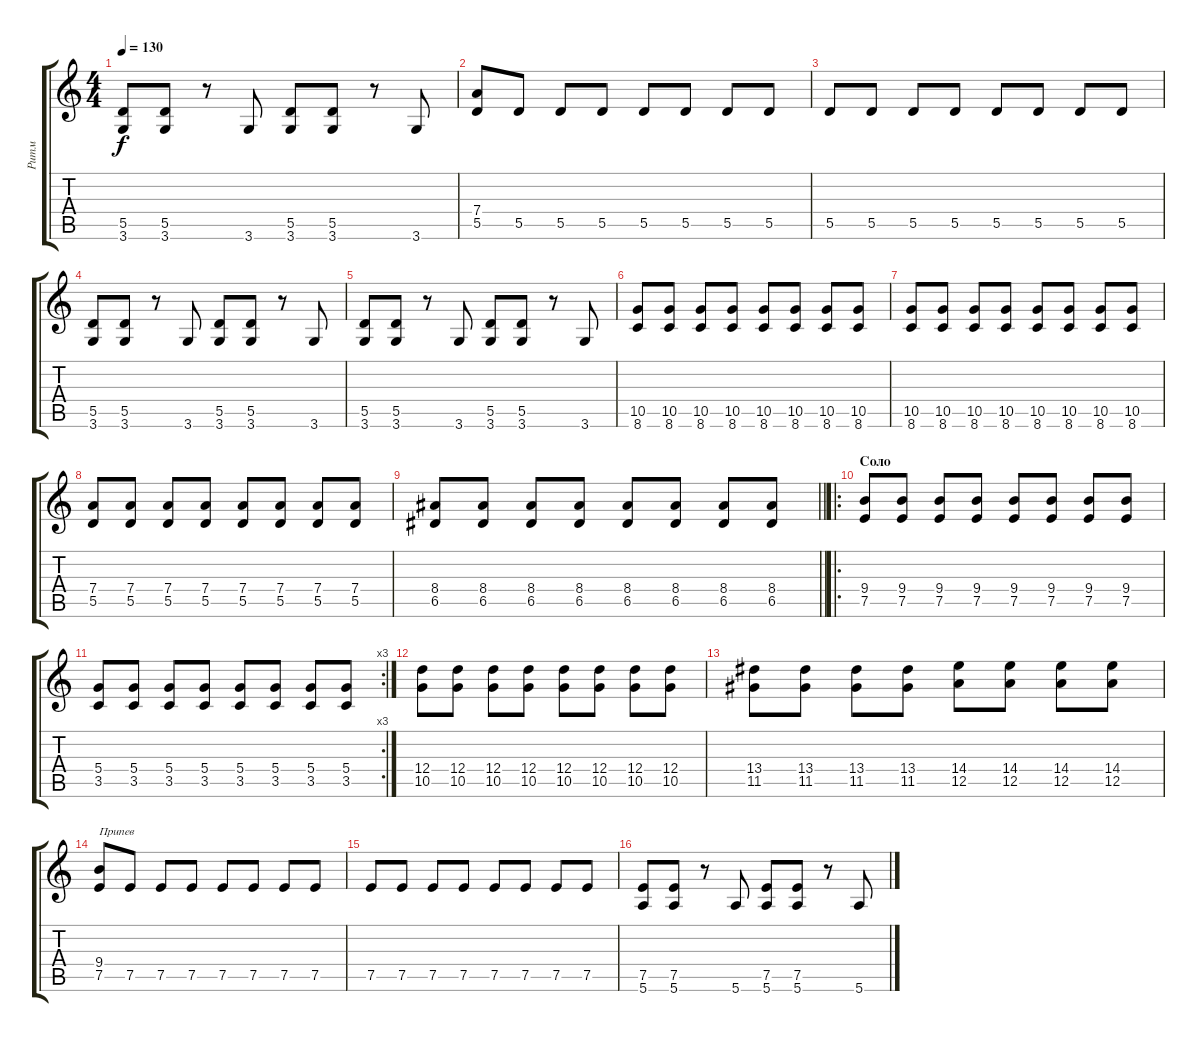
\track ("Ритм" "Ритм") {instrument distortionguitar}
\staff {score tabs}
\tuning (E4 B3 G3 D3 A2 E2) {hide}
\ts (4 4)
\tempo 130
\clef g2
\ks c
(5.5 3.6).8{dy f} (5.5 3.6).8 r.8 3.6.8 (5.5 3.6).8 (5.5 3.6).8 r.8 3.6.8 |
(7.4 5.5).8 5.5.8 5.5.8 5.5.8 5.5.8 5.5.8 5.5.8 5.5.8 |
5.5.8 5.5.8 5.5.8 5.5.8 5.5.8 5.5.8 5.5.8 5.5.8 |
(5.5 3.6).8 (5.5 3.6).8 r.8 3.6.8 (5.5 3.6).8 (5.5 3.6).8 r.8 3.6.8 |
(5.5 3.6).8 (5.5 3.6).8 r.8 3.6.8 (5.5 3.6).8 (5.5 3.6).8 r.8 3.6.8 |
(10.5 8.6).8 (10.5 8.6).8 (10.5 8.6).8 (10.5 8.6).8 (10.5 8.6).8 (10.5 8.6).8 (10.5 8.6).8 (10.5 8.6).8 |
(10.5 8.6).8 (10.5 8.6).8 (10.5 8.6).8 (10.5 8.6).8 (10.5 8.6).8 (10.5 8.6).8 (10.5 8.6).8 (10.5 8.6).8 |
(7.4 5.5).8 (7.4 5.5).8 (7.4 5.5).8 (7.4 5.5).8 (7.4 5.5).8 (7.4 5.5).8 (7.4 5.5).8 (7.4 5.5).8 |
\barLineRight lightlight
(8.4 6.5).8 (8.4 6.5).8 (8.4 6.5).8 (8.4 6.5).8 (8.4 6.5).8 (8.4 6.5).8 (8.4 6.5).8 (8.4 6.5).8 |
\ro
\section ("" "Соло")
(9.4 7.5).8 (9.4 7.5).8 (9.4 7.5).8 (9.4 7.5).8 (9.4 7.5).8 (9.4 7.5).8 (9.4 7.5).8 (9.4 7.5).8 |
\rc 3
(5.4 3.5).8 (5.4 3.5).8 (5.4 3.5).8 (5.4 3.5).8 (5.4 3.5).8 (5.4 3.5).8 (5.4 3.5).8 (5.4 3.5).8 |
(12.4 10.5).8 (12.4 10.5).8 (12.4 10.5).8 (12.4 10.5).8 (12.4 10.5).8 (12.4 10.5).8 (12.4 10.5).8 (12.4 10.5).8 |
(13.4 11.5).8 (13.4 11.5).8 (13.4 11.5).8 (13.4 11.5).8 (14.4 12.5).8 (14.4 12.5).8 (14.4 12.5).8 (14.4 12.5).8 |
(9.4 7.5).8{txt "Припев"} 7.5.8 7.5.8 7.5.8 7.5.8 7.5.8 7.5.8 7.5.8 |
7.5.8 7.5.8 7.5.8 7.5.8 7.5.8 7.5.8 7.5.8 7.5.8 |
(7.5 5.6).8 (7.5 5.6).8 r.8 5.6.8 (7.5 5.6).8 (7.5 5.6).8 r.8 5.6.8
